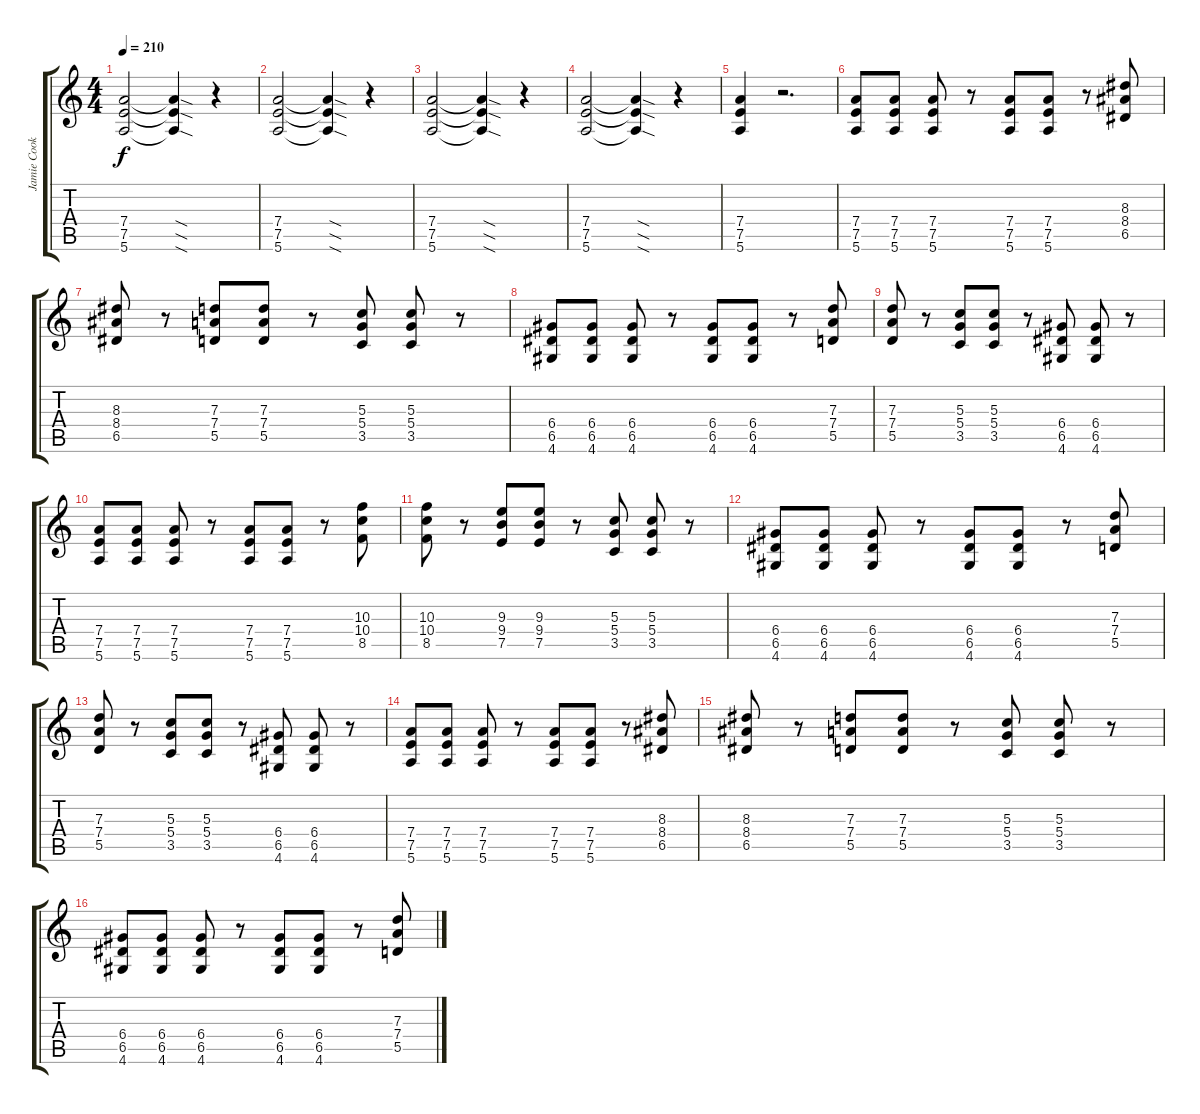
\track ("Jamie Cook" "Jamie Cook") {instrument distortionguitar}
\staff {score tabs}
\tuning (E4 B3 G3 D3 A2 E2) {hide}
\ts (4 4)
\tempo 210
\clef g2
\ks c
(7.4 7.5 5.6).2{dy f} (7.4{sod t} 7.5{sod t} 5.6{sod t}).4 r.4 |
(7.4 7.5 5.6).2 (7.4{sod t} 7.5{sod t} 5.6{sod t}).4 r.4 |
(7.4 7.5 5.6).2 (7.4{sod t} 7.5{sod t} 5.6{sod t}).4 r.4 |
(7.4 7.5 5.6).2 (7.4{sod t} 7.5{sod t} 5.6{sod t}).4 r.4 |
(7.4 7.5 5.6).4 r.2{d} |
(7.4 7.5 5.6).8 (7.4 7.5 5.6).8 (7.4 7.5 5.6).8 r.8 (7.4 7.5 5.6).8 (7.4 7.5 5.6).8 r.8 (8.3 8.4 6.5).8 |
(8.3 8.4 6.5).8 r.8 (7.3 7.4 5.5).8 (7.3 7.4 5.5).8 r.8 (5.3 5.4 3.5).8 (5.3 5.4 3.5).8 r.8 |
(6.4 6.5 4.6).8 (6.4 6.5 4.6).8 (6.4 6.5 4.6).8 r.8 (6.4 6.5 4.6).8 (6.4 6.5 4.6).8 r.8 (7.3 7.4 5.5).8 |
(7.3 7.4 5.5).8 r.8 (5.3 5.4 3.5).8 (5.3 5.4 3.5).8 r.8 (6.4 6.5 4.6).8 (6.4 6.5 4.6).8 r.8 |
(7.4 7.5 5.6).8 (7.4 7.5 5.6).8 (7.4 7.5 5.6).8 r.8 (7.4 7.5 5.6).8 (7.4 7.5 5.6).8 r.8 (10.3 10.4 8.5).8 |
(10.3 10.4 8.5).8 r.8 (9.3 9.4 7.5).8 (9.3 9.4 7.5).8 r.8 (5.3 5.4 3.5).8 (5.3 5.4 3.5).8 r.8 |
(6.4 6.5 4.6).8 (6.4 6.5 4.6).8 (6.4 6.5 4.6).8 r.8 (6.4 6.5 4.6).8 (6.4 6.5 4.6).8 r.8 (7.3 7.4 5.5).8 |
(7.3 7.4 5.5).8 r.8 (5.3 5.4 3.5).8 (5.3 5.4 3.5).8 r.8 (6.4 6.5 4.6).8 (6.4 6.5 4.6).8 r.8 |
(7.4 7.5 5.6).8 (7.4 7.5 5.6).8 (7.4 7.5 5.6).8 r.8 (7.4 7.5 5.6).8 (7.4 7.5 5.6).8 r.8 (8.3 8.4 6.5).8 |
(8.3 8.4 6.5).8 r.8 (7.3 7.4 5.5).8 (7.3 7.4 5.5).8 r.8 (5.3 5.4 3.5).8 (5.3 5.4 3.5).8 r.8 |
(6.4 6.5 4.6).8 (6.4 6.5 4.6).8 (6.4 6.5 4.6).8 r.8 (6.4 6.5 4.6).8 (6.4 6.5 4.6).8 r.8 (7.3 7.4 5.5).8
